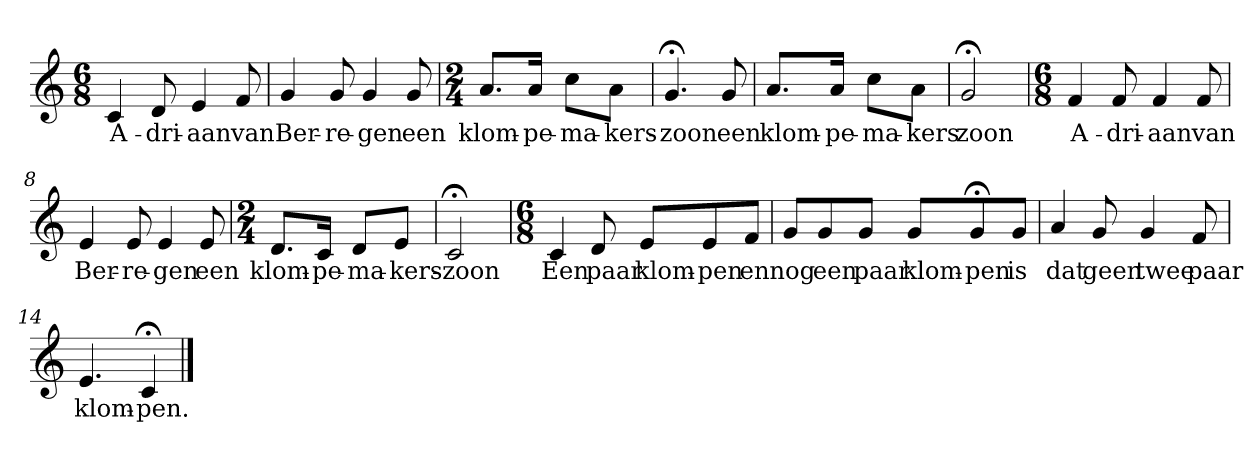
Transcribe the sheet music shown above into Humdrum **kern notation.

**kern	**text
*part1	*part1
*staff1	*staff1
*k[]	*
*C:	*
*M6/8	*
*MM120	*
=1	=1
4c	A-
8d	-dri-
4e	-aan
8f	van
=2	=2
4g	Ber-
8g	-re-
4g	-gen
8g	een
=3	=3
*M2/4	*
8.aL	klom-
16aJk	-pe-
8ccL	-ma-
8aJ	-kers-
=4	=4
4.g;<	-zoon
8g	een
=5	=5
8.aL	klom-
16aJk	-pe-
8ccL	-ma-
8aJ	-kers
=6	=6
2g;<	zoon
=7	=7
*M6/8	*
4f	A-
8f	-dri-
4f	-aan
8f	van
=8	=8
4e	Ber-
8e	-re-
4e	-gen
8e	een
=9	=9
*M2/4	*
8.dL	klom-
16cJk	-pe-
8dL	-ma-
8eJ	-kers-
=10	=10
2c;<	-zoon
=11	=11
*M6/8	*
4c	Een
8d	paar
8eL	klom-
8e	-pen
8fJ	en
=12	=12
8gL	nog
8g	een
8gJ	paar
8gL	klom-
8g;<	-pen
8gJ	is
=13	=13
4a	dat
8g	geen
4g	twee
8f	paar
=14	=14
4.e	klom-
4c;<	-pen.
==	==
*-	*-
